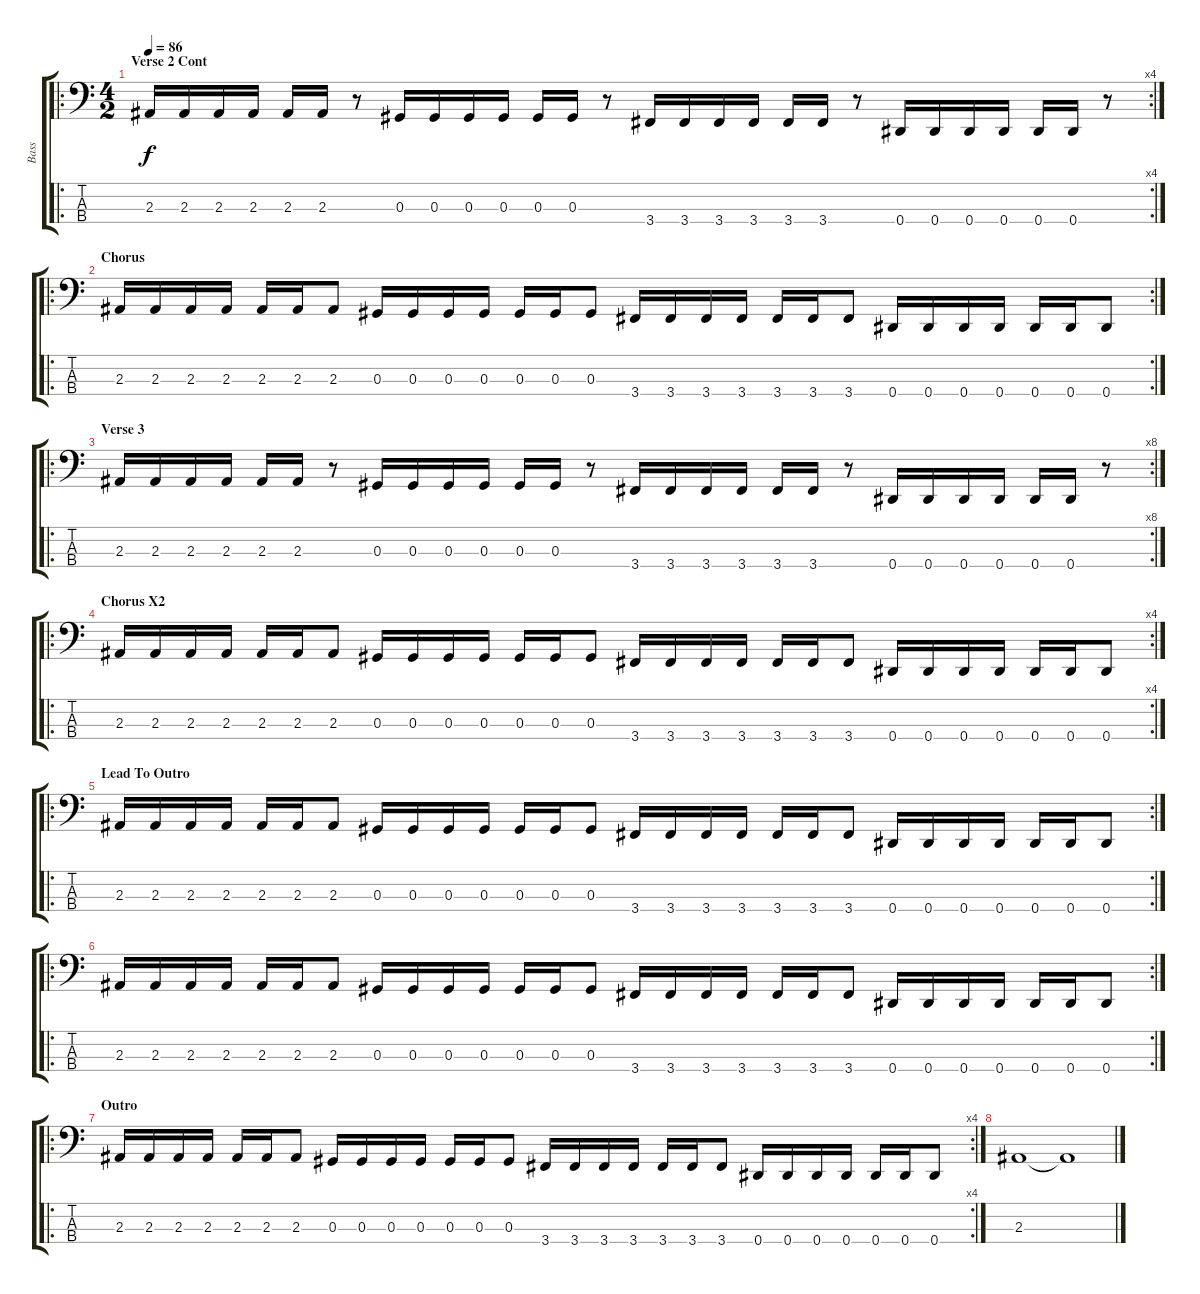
\track ("Bass" "Bass") {instrument electricbasspick}
\staff {score tabs}
\tuning (Gb2 Db2 Ab1 Eb1) {hide}
\ro
\rc 4
\ts (4 2)
\section ("" "Verse 2 Cont")
\tempo 86
\clef f4
\ks c
2.3.16{dy f} 2.3.16 2.3.16 2.3.16 2.3.16 2.3.16 r.8 0.3.16 0.3.16 0.3.16 0.3.16 0.3.16 0.3.16 r.8 3.4.16 3.4.16 3.4.16 3.4.16 3.4.16 3.4.16 r.8 0.4.16 0.4.16 0.4.16 0.4.16 0.4.16 0.4.16 r.8 |
\ro
\rc 2
\section ("" "Chorus")
2.3.16 2.3.16 2.3.16 2.3.16 2.3.16 2.3.16 2.3.8 0.3.16 0.3.16 0.3.16 0.3.16 0.3.16 0.3.16 0.3.8 3.4.16 3.4.16 3.4.16 3.4.16 3.4.16 3.4.16 3.4.8 0.4.16 0.4.16 0.4.16 0.4.16 0.4.16 0.4.16 0.4.8 |
\ro
\rc 8
\section ("" "Verse 3")
2.3.16 2.3.16 2.3.16 2.3.16 2.3.16 2.3.16 r.8 0.3.16 0.3.16 0.3.16 0.3.16 0.3.16 0.3.16 r.8 3.4.16 3.4.16 3.4.16 3.4.16 3.4.16 3.4.16 r.8 0.4.16 0.4.16 0.4.16 0.4.16 0.4.16 0.4.16 r.8 |
\ro
\rc 4
\section ("" "Chorus X2")
2.3.16 2.3.16 2.3.16 2.3.16 2.3.16 2.3.16 2.3.8 0.3.16 0.3.16 0.3.16 0.3.16 0.3.16 0.3.16 0.3.8 3.4.16 3.4.16 3.4.16 3.4.16 3.4.16 3.4.16 3.4.8 0.4.16 0.4.16 0.4.16 0.4.16 0.4.16 0.4.16 0.4.8 |
\ro
\rc 2
\section ("" "Lead To Outro")
2.3.16 2.3.16 2.3.16 2.3.16 2.3.16 2.3.16 2.3.8 0.3.16 0.3.16 0.3.16 0.3.16 0.3.16 0.3.16 0.3.8 3.4.16 3.4.16 3.4.16 3.4.16 3.4.16 3.4.16 3.4.8 0.4.16 0.4.16 0.4.16 0.4.16 0.4.16 0.4.16 0.4.8 |
\ro
\rc 2
2.3.16 2.3.16 2.3.16 2.3.16 2.3.16 2.3.16 2.3.8 0.3.16 0.3.16 0.3.16 0.3.16 0.3.16 0.3.16 0.3.8 3.4.16 3.4.16 3.4.16 3.4.16 3.4.16 3.4.16 3.4.8 0.4.16 0.4.16 0.4.16 0.4.16 0.4.16 0.4.16 0.4.8 |
\ro
\rc 4
\section ("" "Outro")
2.3.16 2.3.16 2.3.16 2.3.16 2.3.16 2.3.16 2.3.8 0.3.16 0.3.16 0.3.16 0.3.16 0.3.16 0.3.16 0.3.8 3.4.16 3.4.16 3.4.16 3.4.16 3.4.16 3.4.16 3.4.8 0.4.16 0.4.16 0.4.16 0.4.16 0.4.16 0.4.16 0.4.8 |
2.3.1 2.3{t}.1
